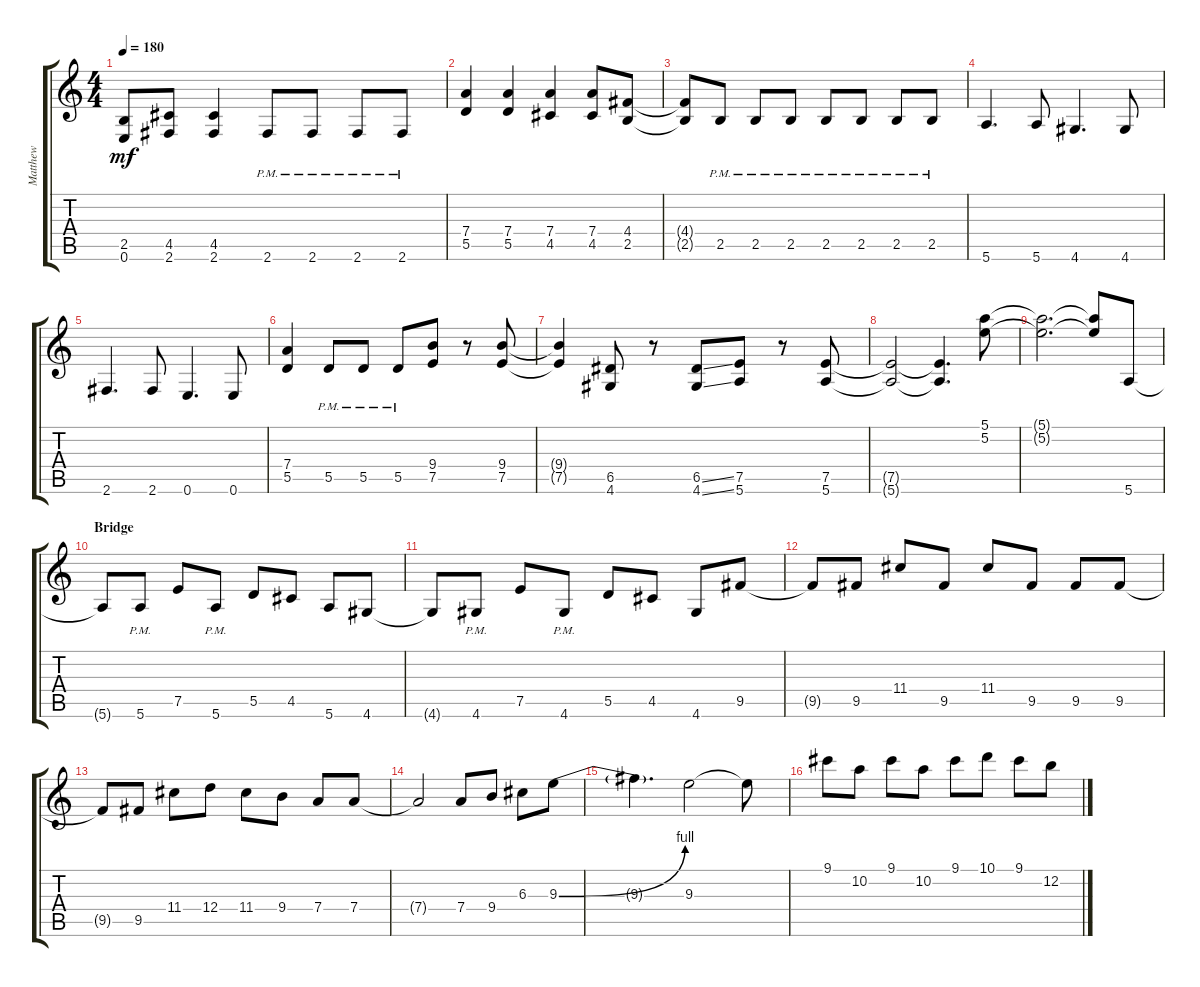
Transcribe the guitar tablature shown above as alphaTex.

\track ("Matthew" "Matthew") {instrument distortionguitar}
\staff {score tabs}
\tuning (E4 B3 G3 D3 A2 E2) {hide}
\ts (4 4)
\tempo 180
\clef g2
\ks c
(2.5{t} 0.6{t}).8{dy mf} (4.5 2.6).8 (4.5 2.6).4 2.6{pm}.8 2.6{pm}.8 2.6{pm}.8 2.6{pm}.8 |
(7.4 5.5).4 (7.4 5.5).4 (7.4 4.5).4 (7.4 4.5).8 (4.4 2.5).8 |
(4.4{t} 2.5{t}).8 2.5{pm}.8 2.5{pm}.8 2.5{pm}.8 2.5{pm}.8 2.5{pm}.8 2.5{pm}.8 2.5{pm}.8 |
5.6.4{d} 5.6.8 4.6.4{d} 4.6.8 |
2.6.4{d} 2.6.8 0.6.4{d} 0.6.8 |
(7.4 5.5).4 5.5{pm}.8 5.5{pm}.8 5.5{pm}.8 (9.4 7.5).8 r.8 (9.4 7.5).8 |
(9.4{t} 7.5{t}).4 (6.5 4.6).8 r.8 (6.5{ss} 4.6{ss}).8 (7.5 5.6).8 r.8 (7.5 5.6).8 |
(7.5{t} 5.6{t}).2 (7.5{t} 5.6{t}).4{d} (5.1 5.2).8 |
(5.1{t} 5.2{t}).2{d} (5.1{t} 5.2{t}).8 5.6.8 |
\section ("" "Bridge")
5.6{t}.8 5.6{pm}.8 7.5.8 5.6{pm}.8 5.5.8 4.5.8 5.6.8 4.6.8 |
4.6{t}.8 4.6{pm}.8 7.5.8 4.6{pm}.8 5.5.8 4.5.8 4.6.8 9.5.8 |
9.5{t}.8 9.5.8 11.4.8 9.5.8 11.4.8 9.5.8 9.5.8 9.5.8 |
9.5{t}.8 9.5.8 11.4.8 12.4.8 11.4.8 9.4.8 7.4.8 7.4.8 |
7.4{t}.2 7.4.8 9.4.8 6.3.8 9.3{be (bend 0 0 60 4)}.8 |
9.3{t}.4{d} 9.3.2 9.3{t}.8 |
9.1.8 10.2.8 9.1.8 10.2.8 9.1.8 10.1.8 9.1.8 12.2.8
